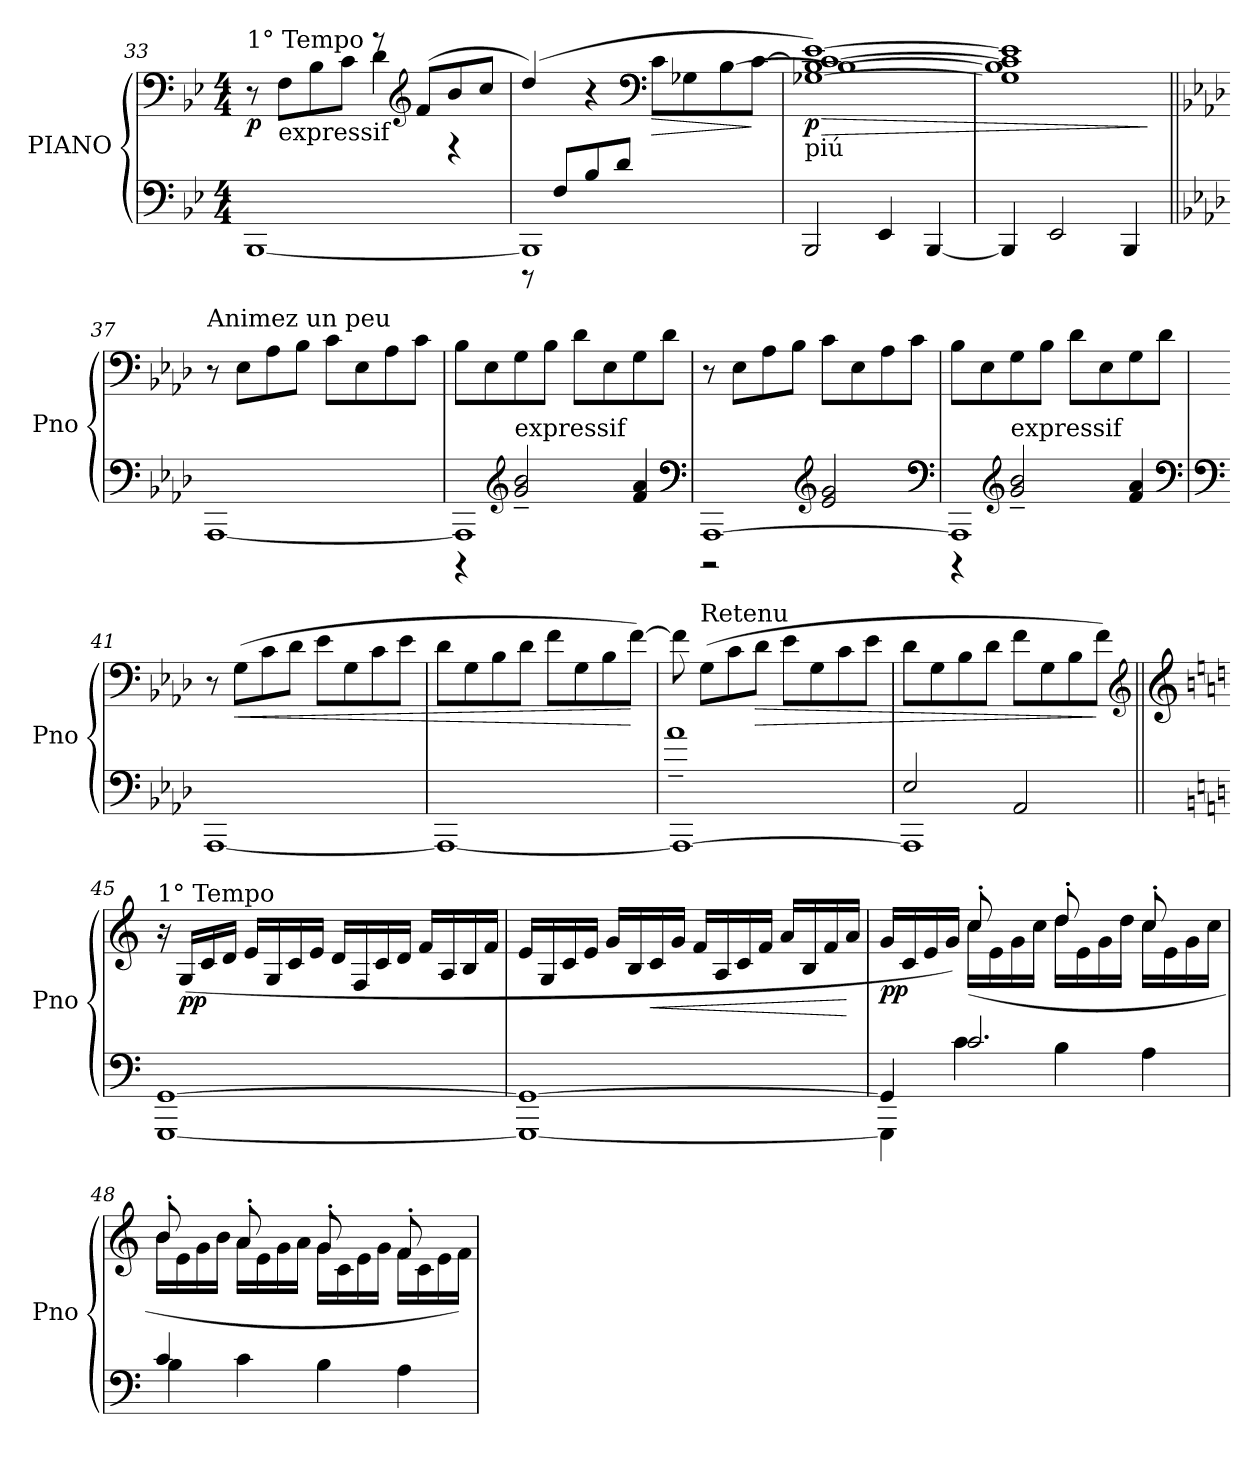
**kern	**kern	**dynam
*part1	*part1	*part1
*staff2	*staff1	*staff1/2
*I"PIANO	*	*
*I'Pno	*	*
!!LO:LB:g=z
*clefF4	*clefF4	*
*k[b-e-]	*k[b-e-]	*
*B-:	*B-:	*
*M4/4	*M4/4	*
=33	=33	=33
*	*^	*
!	!LO:TX:a:t=1° Tempo	!	!
!	!	!	!LO:DY:b
[1BBB-	2ryy	8r	p
!	!	!LO:TX:b:t=expressif	!
.	.	8F\L	.
.	.	8B-\	.
.	.	8c\J	.
.	8rg	4d\	.
*	*clefG2	*	*
.	(8f/L	.	.
.	8b-/	4rF	.
.	8cc/J	.	.
=34	=34	=34	=34
*^	*	*^	*
1BBB-]	8r	(4dd/)	8ryy	2.ryy	.
.	8F/L	.	8ryy@	.	.
.	8B-/	4r	8ryy@	.	.
.	8d/J	.	8ryy@	.	.
*	*	*clefF4	*	*	*
!	!	!	!	!	!LO:HP:b
.	2ryy	8c\L	8ryy@	.	>
.	.	8G-X\	[4.F\yy	.	.
.	.	8B-\	.	[4B-\	.
.	.	[8c\J	.	.	]
*v	*v	*	*	*	*
=35	=35	=35	=35	=35
!	!LO:TX:b:t=piú	!	!	!
!	!	!	!	!LO:HP:b
!	!	!	!	!LO:DY:n=1:b
2BBB-/	[1G-X [1B- 1c_ [1e-)	1Fyy]	1B-]	> p
4EE-/	.	.	.	.
[4BBB-/	.	.	.	.
*	*v	*v	*v	*
=36	=36	=36
4BBB-/]	1G-] 1B-] 1c] 1e-]	.
2EE-/	.	.
4BBB-/	.	.
.	.	]
!!LO:LB:g=z
=37||	=37||	=37||
*k[b-e-a-d-]	*k[b-e-a-d-]	*
*A-:	*A-:	*
!	!LO:TX:a:t=Animez un peu	!
[1AAA-	8r	.
.	8E-\L	.
.	8A-\	.
.	8B-\J	.
.	8c\L	.
.	8E-\	.
.	8A-\	.
.	8c\J	.
=38	=38	=38
*^	*	*
1AAA-]	4r	8B-\L	.
.	.	8E-\	.
*clefG2	*	*	*
!	!LO:TX:a:t=expressif	!	!
.	2g/~ 2b-/~	8G\	.
.	.	8B-\J	.
.	.	8d-\L	.
.	.	8E-\	.
.	4f/ 4a-/	8G\	.
.	.	8d-\J	.
*clefF4	*	*	*
=39	=39	=39	=39
[1AAA-	2r	8r	.
.	.	8E-\L	.
.	.	8A-\	.
.	.	8B-\J	.
*clefG2	*	*	*
.	2e-/ 2g/	8c\L	.
.	.	8E-\	.
.	.	8A-\	.
.	.	8c\J	.
*clefF4	*	*	*
=40	=40	=40	=40
1AAA-]	4r	8B-\L	.
.	.	8E-\	.
*clefG2	*	*	*
!	!LO:TX:a:t=expressif	!	!
.	2g/~ 2b-/~	8G\	.
.	.	8B-\J	.
.	.	8d-\L	.
.	.	8E-\	.
.	4f/ 4a-/	8G\	.
.	.	8d-\J	.
*v	*v	*	*
*clefF4	*	*
!!LO:LB:g=z
=41	=41	=41
*clefF4	*	*
[1AAA-	8r	.
!	!	!LO:HP:b
.	(8G\L	<
.	8c\	.
.	8d-\J	.
.	8e-\L	.
.	8G\	.
.	8c\	.
.	8e-\J	.
=42	=42	=42
1AAA-_	8d-\L	.
.	8G\	.
.	8B-\	.
.	8d-\J	.
.	8f\L	.
.	8G\	.
.	8B-\	.
.	[8f\J)	[
=43	=43	=43
*^	*	*
1AAA-_	1a-~	8f\]	.
!	!	!LO:TX:a:t=Retenu	!
.	.	(8G\L	.
.	.	8c\	.
!	!	!	!LO:HP:b
.	.	8d-\J	>
.	.	8e-\L	.
.	.	8G\	.
.	.	8c\	.
.	.	8e-\J	.
=44	=44	=44	=44
1AAA-]	2E-/	8d-\L	.
.	.	8G\	.
.	.	8B-\	.
.	.	8d-\J	.
.	2AA-/	8f\L	.
.	.	8G\	.
.	.	8B-\	.
.	.	8f\J)	]
*	*	*clefG2	*
!!LO:PB:g=z
=45||	=45||	=45||	=45||
*	*	*clefG2	*
*k[]	*	*k[]	*
*C:	*	*C:	*
!	!	!LO:TX:a:t=1° Tempo	!
[1GG	[1GGG	16r	.
!	!	!	!LO:DY:b
.	.	(16G/LL	pp
.	.	16c/	.
.	.	16d/JJ	.
.	.	16e/LL	.
.	.	16G/	.
.	.	16c/	.
.	.	16e/JJ	.
.	.	16d/LL	.
.	.	16F/	.
.	.	16c/	.
.	.	16d/JJ	.
.	.	16f/LL	.
.	.	16A/	.
.	.	16B/	.
.	.	16f/JJ	.
=46	=46	=46	=46
1GG_	1GGG_	16e/LL	.
.	.	16G/	.
.	.	16c/	.
.	.	16e/JJ	.
.	.	16g/LL	.
.	.	16B/	.
!	!	!	!LO:HP:b
.	.	16c/	<
.	.	16g/JJ	.
.	.	16f/LL	.
.	.	16A/	.
.	.	16c/	.
.	.	16f/JJ	.
.	.	16a/LL	.
.	.	16B/	.
.	.	16f/	.
.	.	16a/JJ	[
=47	=47	=47	=47
*	*	*^	*
!	!	!	!	!LO:DY:b
4GG/]	4GGG\]	16g/LL	4ryy	pp
.	.	16c/	.	.
.	.	16e/	.	.
.	.	16g/JJ)	.	.
2.c/	4c\	8cc'/	(16cc\LL	.
.	.	.	16e\	.
.	.	8rffyy	16g\	.
.	.	.	16cc\JJ	.
.	4B\	8dd'/	16dd\LL	.
.	.	.	16e\	.
.	.	8rffyy	16g\	.
.	.	.	16dd\JJ	.
.	4A\	8cc'/	16cc\LL	.
.	.	.	16e\	.
.	.	8rffyy	16g\	.
.	.	.	16cc\JJ	.
!!LO:LB:g=z	!!
=48	=48	=48	=48	=48
4c/	4B\	8b'/	16b\LL	.
.	.	.	16e\	.
.	.	8rffyy	16g\	.
.	.	.	16b\JJ	.
4ryy	4c\	8a'/	16a\LL	.
.	.	.	16e\	.
.	.	8rffyy	16g\	.
.	.	.	16a\JJ	.
2ryy	4B\	8g'/	16g\LL	.
.	.	.	16c\	.
.	.	8rddyy	16e\	.
.	.	.	16g\JJ	.
.	4A\	8f'/	16f\LL	.
.	.	.	16c\	.
.	.	8rddyy	16e\	.
.	.	.	16f\JJ)	.
*v	*v	*	*	*
*	*v	*v	*
=	=	=
*-	*-	*-
